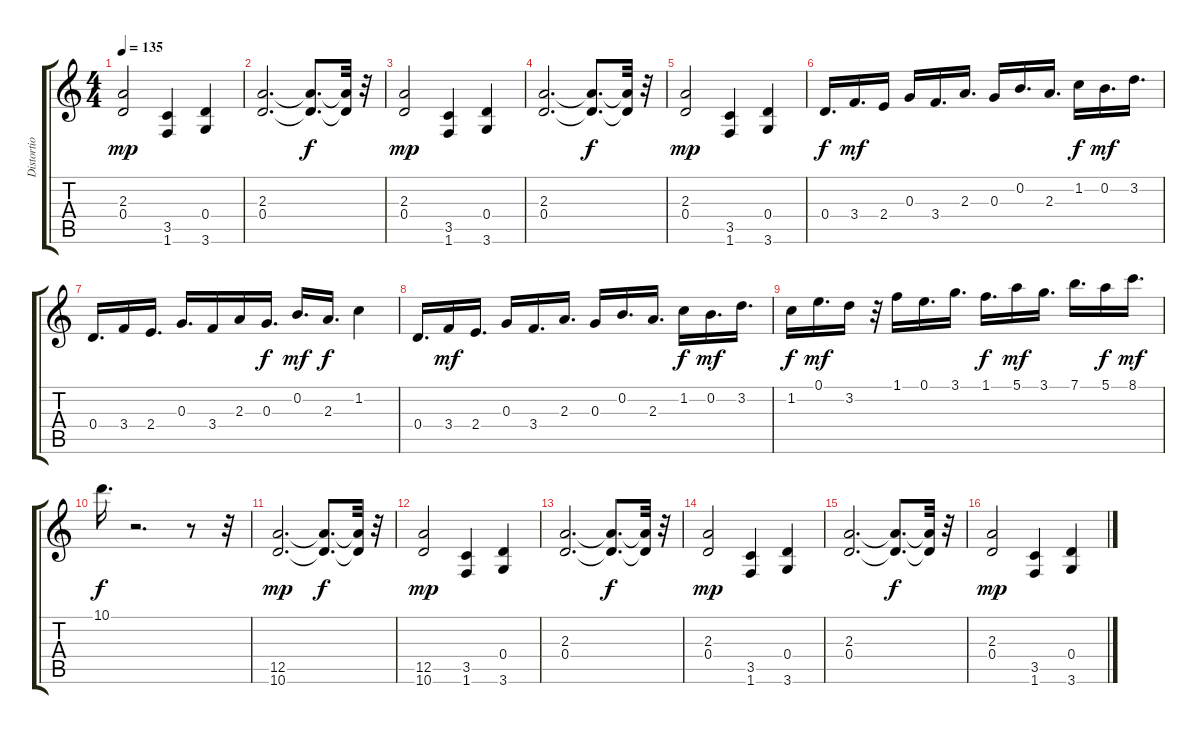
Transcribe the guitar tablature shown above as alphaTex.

\track ("Distortio" "Distortio") {instrument distortionguitar}
\staff {score tabs}
\tuning (E4 B3 G3 D3 A2 E2) {hide}
\ts (4 4)
\tempo 135
\clef g2
\ks c
(2.3 0.4).2{dy mp} (3.5 1.6).4 (0.4 3.6).4 |
(2.3 0.4).2{d} (2.3{t} 0.4{t}).8{d dy f} (2.3{t} 0.4{t}).32 r.32 |
(2.3 0.4).2{dy mp} (3.5 1.6).4 (0.4 3.6).4 |
(2.3 0.4).2{d} (2.3{t} 0.4{t}).8{d dy f} (2.3{t} 0.4{t}).32 r.32 |
(2.3 0.4).2{dy mp} (3.5 1.6).4 (0.4 3.6).4 |
0.4.16{d dy f} 3.4.16{d dy mf} 2.4.16 0.3.16 3.4.16{d} 2.3.16{d} 0.3.16 0.2.16{d} 2.3.16{d} 1.2.16{dy f} 0.2.16{d dy mf} 3.2.16{d} |
0.4.16{d} 3.4.16 2.4.16{d} 0.3.16{d} 3.4.16 2.3.16 0.3.16{d dy f} 0.2.16{d dy mf} 2.3.16{d dy f} 1.2.4 |
0.4.16{d} 3.4.16{dy mf} 2.4.16{d} 0.3.16 3.4.16{d} 2.3.16{d} 0.3.16 0.2.16{d} 2.3.16{d} 1.2.16{dy f} 0.2.16{d dy mf} 3.2.16{d} |
1.2.16{dy f} 0.1.16{d dy mf} 3.2.16 r.32 1.1.16 0.1.16{d} 3.1.16{d} 1.1.16{d dy f} 5.1.16{dy mf} 3.1.16{d} 7.1.16{d} 5.1.16{dy f} 8.1.16{d dy mf} |
10.1.16{d dy f} r.2{d} r.8 r.32 |
(12.5 10.6).2{d dy mp} (12.5{t} 10.6{t}).8{d dy f} (12.5{t} 10.6{t}).32 r.32 |
(12.5 10.6).2{dy mp} (3.5 1.6).4 (0.4 3.6).4 |
(2.3 0.4).2{d} (2.3{t} 0.4{t}).8{d dy f} (2.3{t} 0.4{t}).32 r.32 |
(2.3 0.4).2{dy mp} (3.5 1.6).4 (0.4 3.6).4 |
(2.3 0.4).2{d} (2.3{t} 0.4{t}).8{d dy f} (2.3{t} 0.4{t}).32 r.32 |
(2.3 0.4).2{dy mp} (3.5 1.6).4 (0.4 3.6).4
